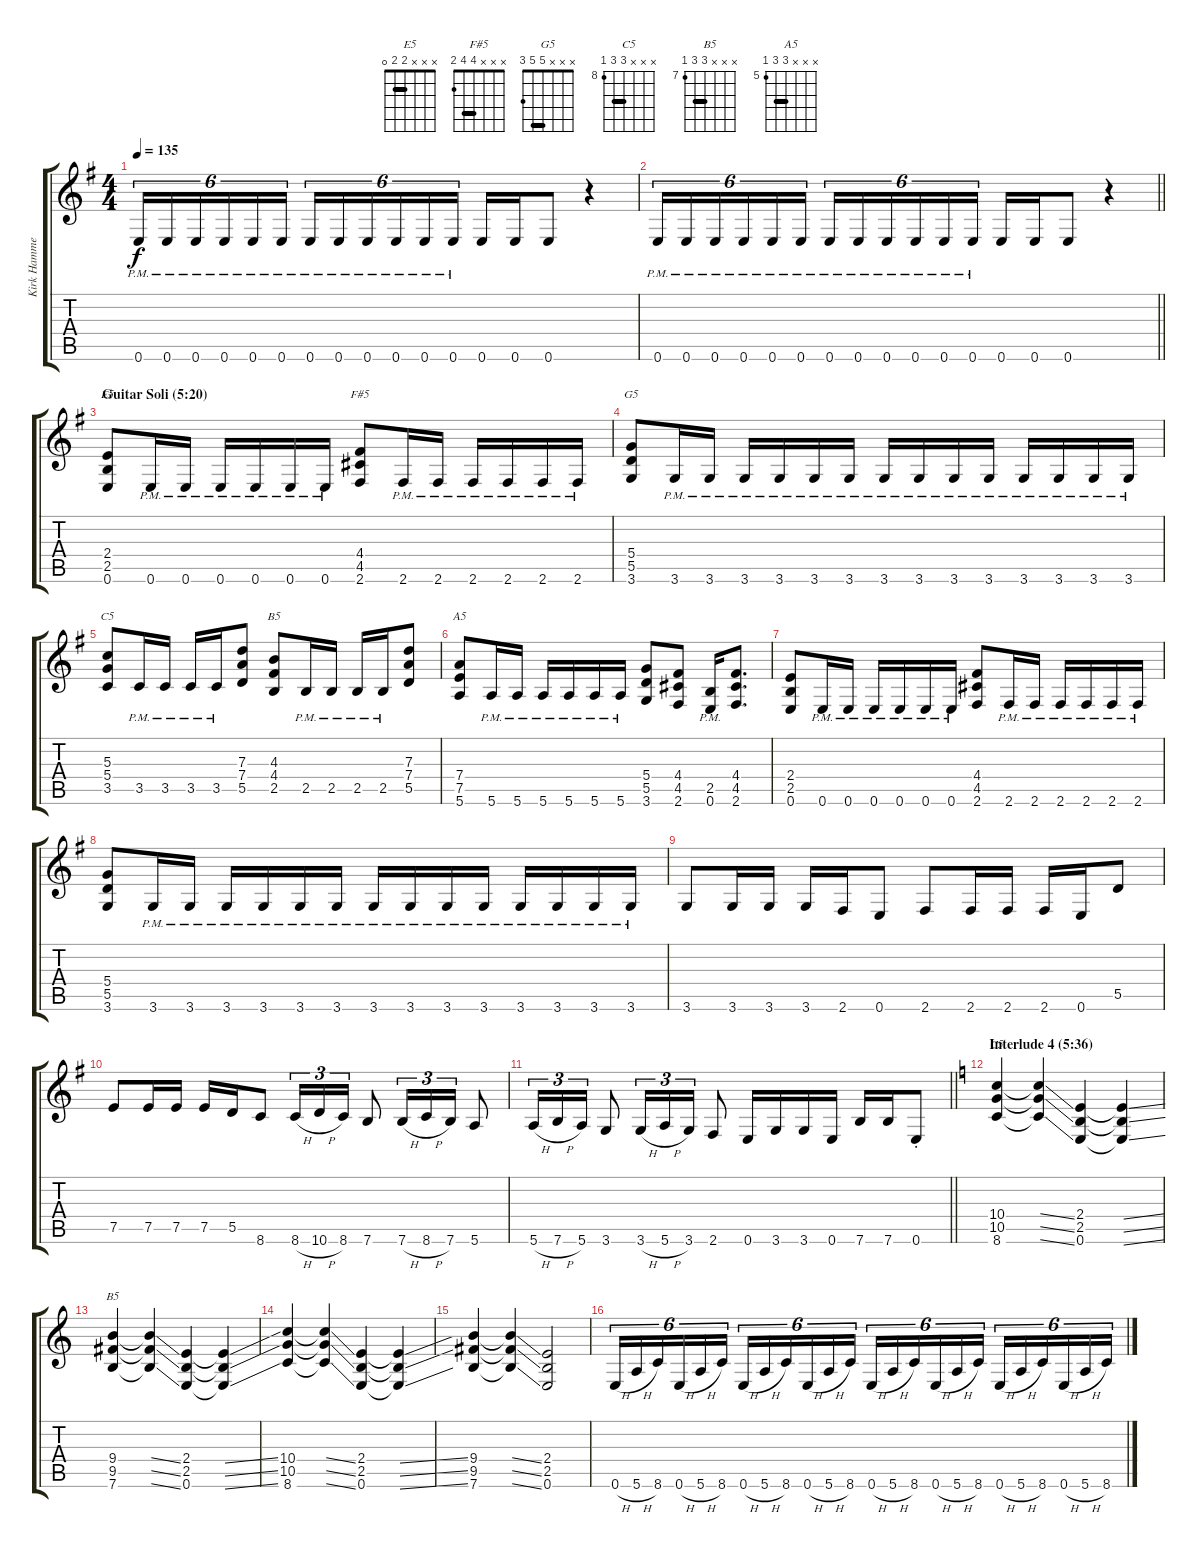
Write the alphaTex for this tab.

\track ("Kirk Hammet Rhythm Gtr." "Kirk Hamme") {instrument electricguitarclean}
\staff {score tabs}
\tuning (E4 B3 G3 D3 A2 E2) {hide}
\chord ("E5" x x x 2 2 0) {barre 2}
\chord ("F#5" x x x 4 4 2) {barre 4}
\chord ("G5" x x x 5 5 3) {barre 5}
\chord ("C5" x x 5 5 3 x) {barre 5}
\chord ("B5" x x 4 4 2 x) {barre 4}
\chord ("A5" x x x 7 7 5) {firstfret 5 barre 7}
\chord ("C5" x x x 10 10 8) {firstfret 8 barre 10}
\chord ("B5" x x x 9 9 7) {firstfret 7 barre 9}
\ts (4 4)
\tempo 135
\clef g2
\ks eminor
0.6{pm}.16{tu (6 4) dy f} 0.6{pm}.16{tu (6 4)} 0.6{pm}.16{tu (6 4)} 0.6{pm}.16{tu (6 4)} 0.6{pm}.16{tu (6 4)} 0.6{pm}.16{tu (6 4)} 0.6{pm}.16{tu (6 4)} 0.6{pm}.16{tu (6 4)} 0.6{pm}.16{tu (6 4)} 0.6{pm}.16{tu (6 4)} 0.6{pm}.16{tu (6 4)} 0.6{pm}.16{tu (6 4)} 0.6.16 0.6.16 0.6.8 r.4 |
\barLineRight lightlight
0.6{pm}.16{tu (6 4)} 0.6{pm}.16{tu (6 4)} 0.6{pm}.16{tu (6 4)} 0.6{pm}.16{tu (6 4)} 0.6{pm}.16{tu (6 4)} 0.6{pm}.16{tu (6 4)} 0.6{pm}.16{tu (6 4)} 0.6{pm}.16{tu (6 4)} 0.6{pm}.16{tu (6 4)} 0.6{pm}.16{tu (6 4)} 0.6{pm}.16{tu (6 4)} 0.6{pm}.16{tu (6 4)} 0.6.16 0.6.16 0.6.8 r.4 |
\section ("" "Guitar Soli (5:20)")
(2.4 2.5 0.6).8{ch "E5"} 0.6{pm}.16 0.6{pm}.16 0.6{pm}.16 0.6{pm}.16 0.6{pm}.16 0.6{pm}.16 (4.4 4.5 2.6).8{ch "F#5"} 2.6{pm}.16 2.6{pm}.16 2.6{pm}.16 2.6{pm}.16 2.6{pm}.16 2.6{pm}.16 |
(5.4 5.5 3.6).8{ch "G5"} 3.6{pm}.16 3.6{pm}.16 3.6{pm}.16 3.6{pm}.16 3.6{pm}.16 3.6{pm}.16 3.6{pm}.16 3.6{pm}.16 3.6{pm}.16 3.6{pm}.16 3.6{pm}.16 3.6{pm}.16 3.6{pm}.16 3.6{pm}.16 |
(5.3 5.4 3.5).8{ch "C5"} 3.5{pm}.16 3.5{pm}.16 3.5{pm}.16 3.5{pm}.16 (7.3 7.4 5.5).8 (4.3 4.4 2.5).8{ch "B5"} 2.5{pm}.16 2.5{pm}.16 2.5{pm}.16 2.5{pm}.16 (7.3 7.4 5.5).8 |
(7.4 7.5 5.6).8{ch "A5"} 5.6{pm}.16 5.6{pm}.16 5.6{pm}.16 5.6{pm}.16 5.6{pm}.16 5.6{pm}.16 (5.4 5.5 3.6).8 (4.4 4.5 2.6).8 (2.5{pm} 0.6{pm}).16 (4.4 4.5 2.6).8{d} |
(2.4 2.5 0.6).8 0.6{pm}.16 0.6{pm}.16 0.6{pm}.16 0.6{pm}.16 0.6{pm}.16 0.6{pm}.16 (4.4 4.5 2.6).8 2.6{pm}.16 2.6{pm}.16 2.6{pm}.16 2.6{pm}.16 2.6{pm}.16 2.6{pm}.16 |
(5.4 5.5 3.6).8 3.6{pm}.16 3.6{pm}.16 3.6{pm}.16 3.6{pm}.16 3.6{pm}.16 3.6{pm}.16 3.6{pm}.16 3.6{pm}.16 3.6{pm}.16 3.6{pm}.16 3.6{pm}.16 3.6{pm}.16 3.6{pm}.16 3.6{pm}.16 |
3.6.8 3.6.16 3.6.16 3.6.16 2.6.16 0.6.8 2.6.8 2.6.16 2.6.16 2.6.16 0.6.16 5.5.8 |
7.5.8 7.5.16 7.5.16 7.5.16 5.5.16 8.6.8 8.6{h}.16{tu (3 2)} 10.6{h}.16{tu (3 2)} 8.6.16{tu (3 2)} 7.6.8 7.6{h}.16{tu (3 2)} 8.6{h}.16{tu (3 2)} 7.6.16{tu (3 2)} 5.6.8 |
\barLineRight lightlight
5.6{h}.16{tu (3 2)} 7.6{h}.16{tu (3 2)} 5.6.16{tu (3 2)} 3.6.8 3.6{h}.16{tu (3 2)} 5.6{h}.16{tu (3 2)} 3.6.16{tu (3 2)} 2.6.8 0.6.16 3.6.16 3.6.16 0.6.16 7.6.16 7.6.16 0.6{st}.8 |
\section ("" "Interlude 4 (5:36)")
\ks aminor
(10.4 10.5 8.6).4{ch "C5"} (10.4{ss t} 10.5{ss t} 8.6{ss t}).4 (2.4 2.5 0.6).4 (2.4{ss t} 2.5{ss t} 0.6{ss t}).4 |
(9.4 9.5 7.6).4{ch "B5"} (9.4{ss t} 9.5{ss t} 7.6{ss t}).4 (2.4 2.5 0.6).4 (2.4{ss t} 2.5{ss t} 0.6{ss t}).4 |
(10.4 10.5 8.6).4 (10.4{ss t} 10.5{ss t} 8.6{ss t}).4 (2.4 2.5 0.6).4 (2.4{ss t} 2.5{ss t} 0.6{ss t}).4 |
(9.4 9.5 7.6).4 (9.4{ss t} 9.5{ss t} 7.6{ss t}).4 (2.4 2.5 0.6).2 |
0.6{h}.16{tu (6 4)} 5.6{h}.16{tu (6 4)} 8.6.16{tu (6 4)} 0.6{h}.16{tu (6 4)} 5.6{h}.16{tu (6 4)} 8.6.16{tu (6 4)} 0.6{h}.16{tu (6 4)} 5.6{h}.16{tu (6 4)} 8.6.16{tu (6 4)} 0.6{h}.16{tu (6 4)} 5.6{h}.16{tu (6 4)} 8.6.16{tu (6 4)} 0.6{h}.16{tu (6 4)} 5.6{h}.16{tu (6 4)} 8.6.16{tu (6 4)} 0.6{h}.16{tu (6 4)} 5.6{h}.16{tu (6 4)} 8.6.16{tu (6 4)} 0.6{h}.16{tu (6 4)} 5.6{h}.16{tu (6 4)} 8.6.16{tu (6 4)} 0.6{h}.16{tu (6 4)} 5.6{h}.16{tu (6 4)} 8.6.16{tu (6 4)}
